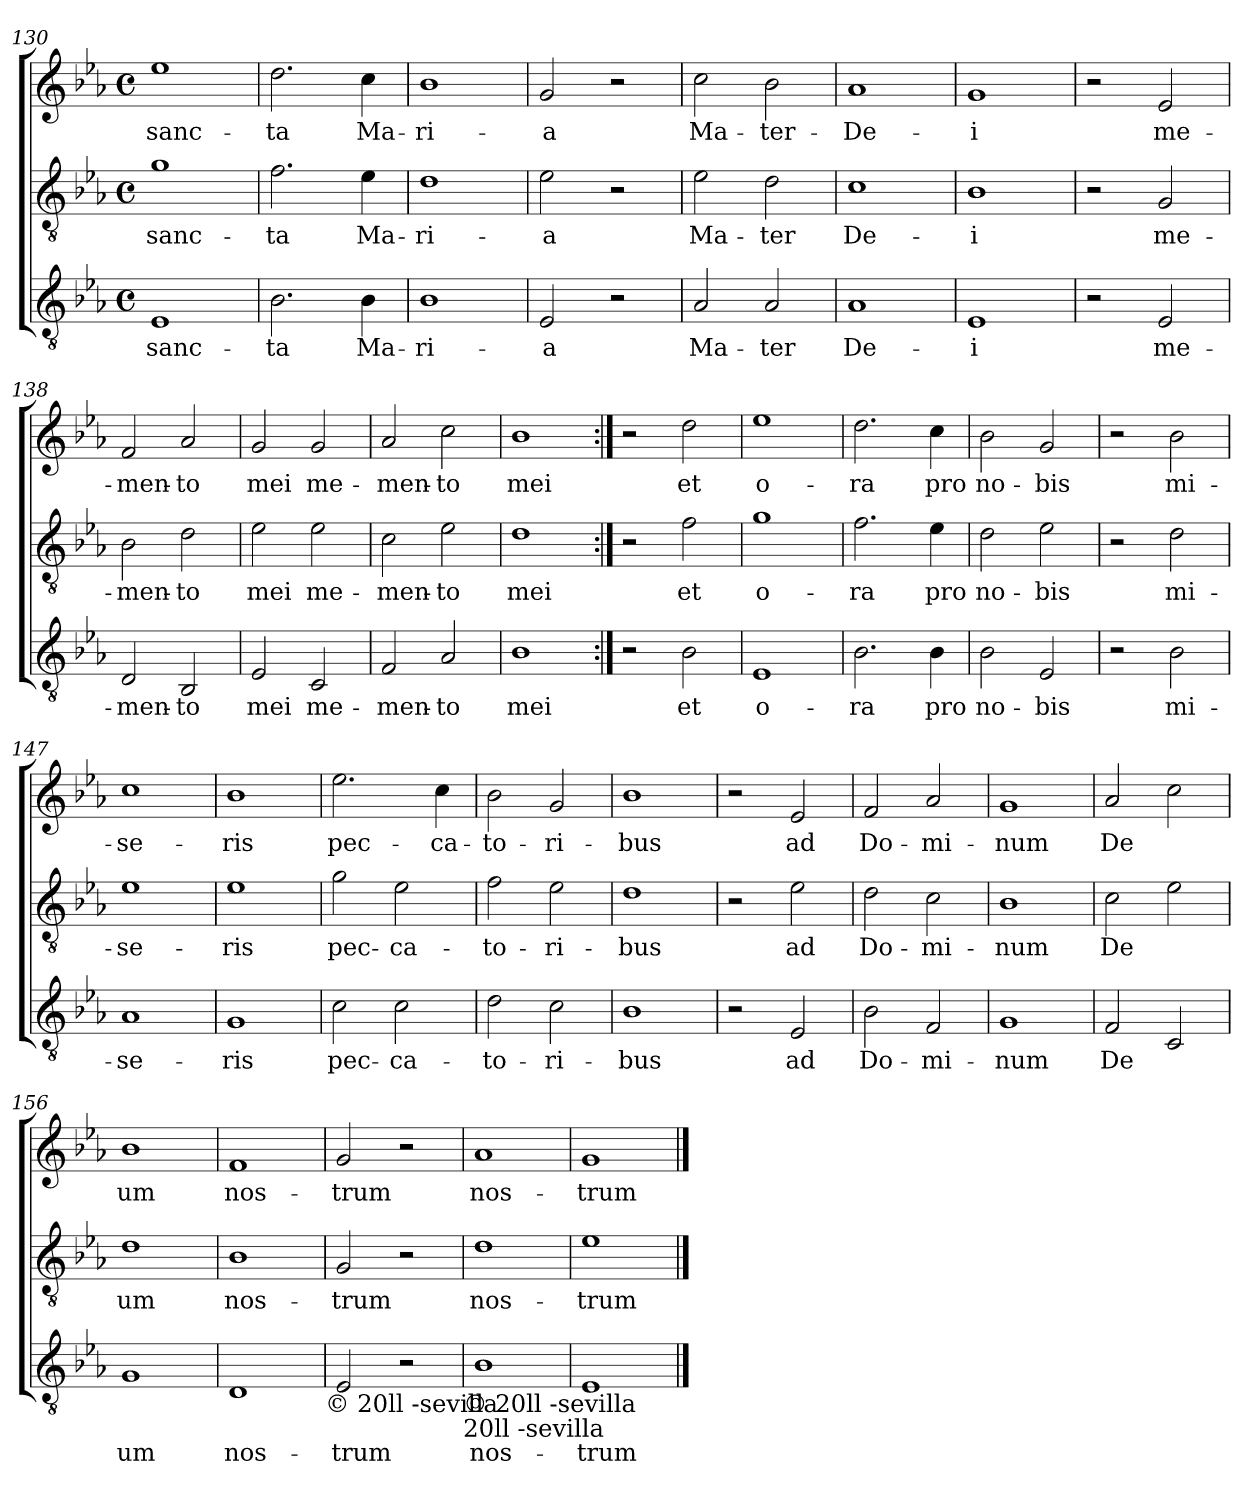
**kern	**text	**kern	**text	**kern	**text
*part3	*part3	*part2	*part2	*part1	*part1
*staff3	*staff3	*staff2	*staff2	*staff1	*staff1
*clefGv2	*	*clefGv2	*	*clefG2	*
*k[b-e-a-]	*	*k[b-e-a-]	*	*k[b-e-a-]	*
*E-:	*	*E-:	*	*E-:	*
*M4/4	*	*M4/4	*	*M4/4	*
*met(c)	*	*met(c)	*	*met(c)	*
=130	=130	=130	=130	=130	=130
!	!LO:LY:a	!	!LO:LY:b	!	!LO:LY:b
1E-	sanc-	1g	sanc-	1ee-	sanc-
=131	=131	=131	=131	=131	=131
!	!LO:LY:a	!	!LO:LY:b	!	!LO:LY:b
2.B-\	-ta	2.f\	-ta	2.dd\	-ta
!	!LO:LY:a	!	!LO:LY:b	!	!LO:LY:b
4B-\	Ma-	4e-\	Ma-	4cc\	Ma-
=132	=132	=132	=132	=132	=132
!	!LO:LY:a	!	!LO:LY:b	!	!LO:LY:b
1B-	-ri-	1d	-ri-	1b-	-ri-
=133	=133	=133	=133	=133	=133
!	!LO:LY:a	!	!LO:LY:b	!	!LO:LY:b
2E-/	-a	2e-\	-a	2g/	-a
2r	.	2r	.	2r	.
=134	=134	=134	=134	=134	=134
!	!LO:LY:a	!	!LO:LY:b	!	!LO:LY:b
2A-/	Ma-	2e-\	Ma-	2cc\	Ma-
!	!LO:LY:a	!	!LO:LY:b	!	!LO:LY:b
2A-/	-ter	2d\	-ter	2b-\	-ter-
=135	=135	=135	=135	=135	=135
!	!LO:LY:a	!	!LO:LY:b	!	!LO:LY:b
1A-	De-	1c	De-	1a-	-De-
=136	=136	=136	=136	=136	=136
!	!LO:LY:a:rj	!	!LO:LY:b:rj	!	!LO:LY:b:rj
1E-	-i	1B-	-i	1g	-i
=137	=137	=137	=137	=137	=137
2r	.	2r	.	2r	.
!	!LO:LY:a	!	!LO:LY:b	!	!LO:LY:b
2E-/	me-	2G/	me-	2e-/	me-
!!LO:LB:g=z
=138	=138	=138	=138	=138	=138
!	!LO:LY:a	!	!LO:LY:b	!	!LO:LY:b
2D/	-men-	2B-\	-men-	2f/	-men-
!	!LO:LY:a	!	!LO:LY:b	!	!LO:LY:b
2BB-/	-to	2d\	-to	2a-/	-to
=139	=139	=139	=139	=139	=139
!	!LO:LY:a	!	!LO:LY:b	!	!LO:LY:b
2E-/	mei	2e-\	mei	2g/	mei
!	!LO:LY:a	!	!LO:LY:b	!	!LO:LY:b
2C/	me-	2e-\	me-	2g/	me-
=140	=140	=140	=140	=140	=140
!	!LO:LY:a	!	!LO:LY:b	!	!LO:LY:b
2F/	-men-	2c\	-men-	2a-/	-men-
!	!LO:LY:a	!	!LO:LY:b	!	!LO:LY:b
2A-/	-to	2e-\	-to	2cc\	-to
=141	=141	=141	=141	=141	=141
!	!LO:LY:a	!	!LO:LY:b	!	!LO:LY:b
1B-	mei	1d	mei	1b-	mei
=142:|!	=142:|!	=142:|!	=142:|!	=142:|!	=142:|!
2r	.	2r	.	2r	.
!	!LO:LY:a	!	!LO:LY:b	!	!LO:LY:b
2B-\	et	2f\	et	2dd\	et
=143	=143	=143	=143	=143	=143
!	!LO:LY:a	!	!LO:LY:b	!	!LO:LY:b
1E-	o-	1g	o-	1ee-	o-
=144	=144	=144	=144	=144	=144
!	!LO:LY:a	!	!LO:LY:b	!	!LO:LY:b
2.B-\	-ra	2.f\	-ra	2.dd\	-ra
!	!LO:LY:a	!	!LO:LY:b	!	!LO:LY:b
4B-\	pro	4e-\	pro	4cc\	pro
=145	=145	=145	=145	=145	=145
!	!LO:LY:a	!	!LO:LY:b	!	!LO:LY:b
2B-\	no-	2d\	no-	2b-\	no-
!	!LO:LY:a	!	!LO:LY:b	!	!LO:LY:b
2E-/	-bis	2e-\	-bis	2g/	-bis
!!LO:LB:g=z
=146	=146	=146	=146	=146	=146
2r	.	2r	.	2r	.
!	!LO:LY:a	!	!LO:LY:b	!	!LO:LY:b
2B-\	mi-	2d\	mi-	2b-\	mi-
=147	=147	=147	=147	=147	=147
!	!LO:LY:a	!	!LO:LY:b	!	!LO:LY:b
1A-	-se-	1e-	-se-	1cc	-se-
=148	=148	=148	=148	=148	=148
!	!LO:LY:a	!	!LO:LY:b	!	!LO:LY:b
1G	-ris	1e-	-ris	1b-	-ris
=149	=149	=149	=149	=149	=149
!	!LO:LY:a	!	!LO:LY:b	!	!LO:LY:b
2c\	pec-	2g\	pec-	2.ee-\	pec-
!	!LO:LY:a	!	!LO:LY:b	!	!
2c\	-ca-	2e-\	-ca-	.	.
!	!	!	!	!	!LO:LY:b
.	.	.	.	4cc\	-ca-
=150	=150	=150	=150	=150	=150
!	!LO:LY:a	!	!LO:LY:b	!	!LO:LY:b
2d\	-to-	2f\	-to-	2b-\	-to-
!	!LO:LY:a	!	!LO:LY:b	!	!LO:LY:b
2c\	-ri-	2e-\	-ri-	2g/	-ri-
=151	=151	=151	=151	=151	=151
!	!LO:LY:a	!	!LO:LY:b	!	!LO:LY:b
1B-	-bus	1d	-bus	1b-	-bus
=152	=152	=152	=152	=152	=152
2r	.	2r	.	2r	.
!	!LO:LY:a	!	!LO:LY:b	!	!LO:LY:b
2E-/	ad	2e-\	ad	2e-/	ad
=153	=153	=153	=153	=153	=153
!	!LO:LY:a	!	!LO:LY:b	!	!LO:LY:b
2B-\	Do-	2d\	Do-	2f/	Do-
!	!LO:LY:a	!	!LO:LY:b	!	!LO:LY:b
2F/	-mi-	2c\	-mi-	2a-/	-mi-
!!LO:LB:g=z
=154	=154	=154	=154	=154	=154
!	!LO:LY:a	!	!LO:LY:b	!	!LO:LY:b
1G	-num	1B-	-num	1g	-num
=155	=155	=155	=155	=155	=155
!	!LO:LY:a	!	!LO:LY:b	!	!LO:LY:b
2F/	De	2c\	De	2a-/	De
2C/	.	2e-\	.	2cc\	.
=156	=156	=156	=156	=156	=156
!	!LO:LY:a	!	!LO:LY:b	!	!LO:LY:b
1G	um	1d	um	1b-	um
=157	=157	=157	=157	=157	=157
!	!LO:LY:a	!	!LO:LY:b	!	!LO:LY:b
1D	nos-	1B-	nos-	1f	nos-
!LO:TX:b:t=© 20ll -sevilla	!	!	!	!	!
=158	=158	=158	=158	=158	=158
!	!LO:LY:a	!	!LO:LY:b	!	!LO:LY:b
2E-/	-trum	2G/	-trum	2g/	-trum
2r	.	2r	.	2r	.
!LO:TX:b:t=© 20ll -sevilla	!	!	!	!	!
!LO:TX:b:t=20ll -sevilla	!	!	!	!	!
=159	=159	=159	=159	=159	=159
!	!LO:LY:a	!	!LO:LY:b	!	!LO:LY:b
1B-	nos-	1d	nos-	1a-	nos-
=160	=160	=160	=160	=160	=160
!	!LO:LY:a	!	!LO:LY:b	!	!LO:LY:b
1E-	-trum	1e-	-trum	1g	-trum
==	==	==	==	==	==
*-	*-	*-	*-	*-	*-
